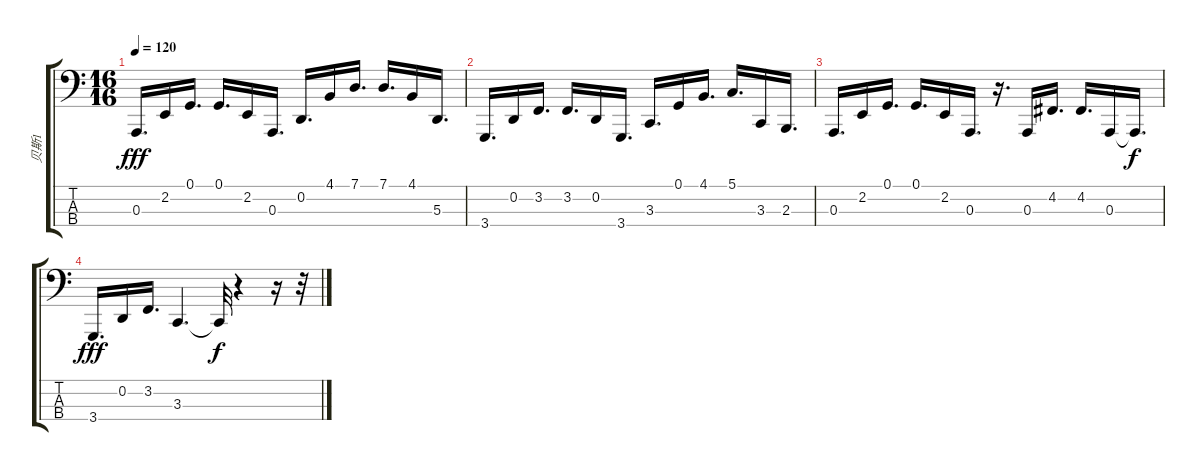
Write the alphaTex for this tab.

\track ("贝斯1" "贝斯1") {instrument harpsichord}
\staff {score tabs}
\tuning (G2 D2 A1 E1) {hide}
\ts (16 16)
\tempo 120
\clef f4
\ks c
0.3.16{d dy fff} 2.2.16 0.1.16{d} 0.1.16{d} 2.2.16 0.3.16{d} 0.2.16{d} 4.1.16 7.1.16{d} 7.1.16{d} 4.1.16 5.3.16{d} |
3.4.16{d} 0.2.16 3.2.16{d} 3.2.16{d} 0.2.16 3.4.16{d} 3.3.16{d} 0.1.16 4.1.16{d} 5.1.16{d} 3.3.16 2.3.16{d} |
0.3.16{d} 2.2.16 0.1.16{d} 0.1.16{d} 2.2.16 0.3.16{d} r.16{d} 0.3.16 4.2.16{d} 4.2.16{d} 0.3.16 0.3{t}.16{d dy f} |
3.4.16{d dy fff} 0.2.16 3.2.16{d} 3.3.4{d} 3.3{t}.32{dy f} r.4 r.16 r.32
